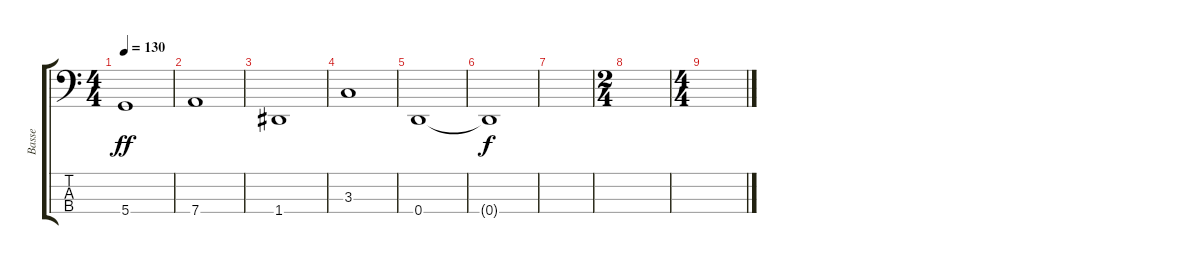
\track ("Basse" "Basse") {instrument slapbass2}
\staff {score tabs}
\tuning (G2 D2 A1 D1) {hide}
\ts (4 4)
\tempo 130
\clef f4
\ks c
5.4.1{dy ff} |
7.4.1 |
1.4.1 |
3.3.1 |
0.4.1 |
0.4{t}.1{dy f} |
|
\ts (2 4)
|
\ts (4 4)
